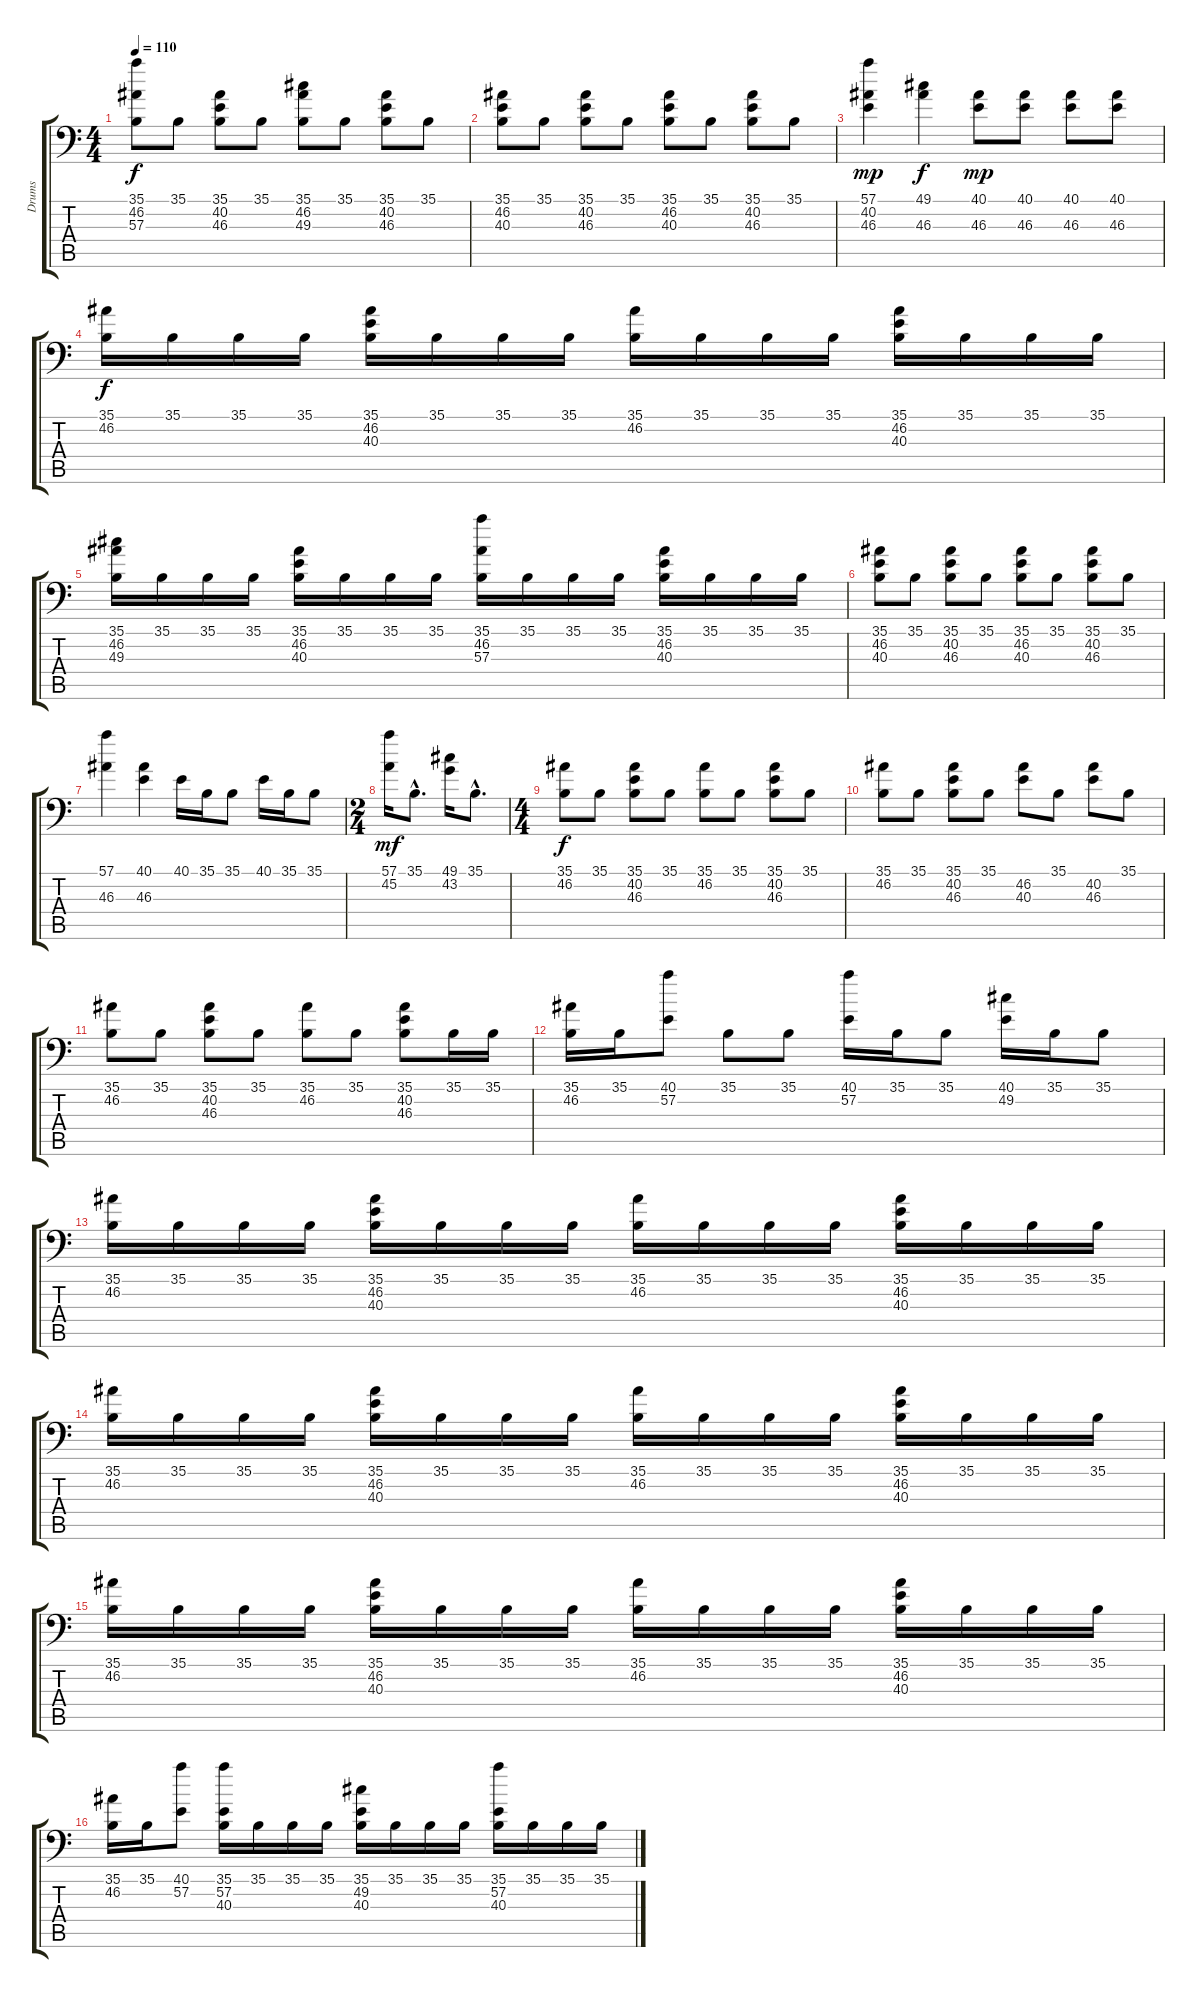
\track ("Drums" "Drums") {instrument acousticgrandpiano}
\staff {score tabs}
\tuning (C-1 C-1 C-1 C-1 C-1 C-1) {hide}
\ts (4 4)
\tempo 110
\clef f4
\ks c
(35.1 46.2 57.3).8{dy f} 35.1.8 (35.1 40.2 46.3).8 35.1.8 (35.1 46.2 49.3).8 35.1.8 (35.1 40.2 46.3).8 35.1.8 |
(35.1 46.2 40.3).8 35.1.8 (35.1 40.2 46.3).8 35.1.8 (35.1 46.2 40.3).8 35.1.8 (35.1 40.2 46.3).8 35.1.8 |
(57.1 40.2 46.3).4{dy mp} (49.1 46.3).4{dy f} (40.1 46.3).8{dy mp} (40.1 46.3).8 (40.1 46.3).8 (40.1 46.3).8 |
(35.1 46.2).16{dy f} 35.1.16 35.1.16 35.1.16 (35.1 46.2 40.3).16 35.1.16 35.1.16 35.1.16 (35.1 46.2).16 35.1.16 35.1.16 35.1.16 (35.1 46.2 40.3).16 35.1.16 35.1.16 35.1.16 |
(35.1 46.2 49.3).16 35.1.16 35.1.16 35.1.16 (35.1 46.2 40.3).16 35.1.16 35.1.16 35.1.16 (35.1 46.2 57.3).16 35.1.16 35.1.16 35.1.16 (35.1 46.2 40.3).16 35.1.16 35.1.16 35.1.16 |
(35.1 46.2 40.3).8 35.1.8 (35.1 40.2 46.3).8 35.1.8 (35.1 46.2 40.3).8 35.1.8 (35.1 40.2 46.3).8 35.1.8 |
(57.1 46.3).4 (40.1 46.3).4 40.1.16 35.1.16 35.1.8 40.1.16 35.1.16 35.1.8 |
\ts (2 4)
(57.1 45.2).16{dy mf} 35.1{hac}.8{d} (49.1 43.2).16 35.1{hac}.8{d} |
\ts (4 4)
(35.1 46.2).8{dy f} 35.1.8 (35.1 40.2 46.3).8 35.1.8 (35.1 46.2).8 35.1.8 (35.1 40.2 46.3).8 35.1.8 |
(35.1 46.2).8 35.1.8 (35.1 40.2 46.3).8 35.1.8 (46.2 40.3).8 35.1.8 (40.2 46.3).8 35.1.8 |
(35.1 46.2).8 35.1.8 (35.1 40.2 46.3).8 35.1.8 (35.1 46.2).8 35.1.8 (35.1 40.2 46.3).8 35.1.16 35.1.16 |
(35.1 46.2).16 35.1.16 (40.1 57.2).8 35.1.8 35.1.8 (40.1 57.2).16 35.1.16 35.1.8 (40.1 49.2).16 35.1.16 35.1.8 |
(35.1 46.2).16 35.1.16 35.1.16 35.1.16 (35.1 46.2 40.3).16 35.1.16 35.1.16 35.1.16 (35.1 46.2).16 35.1.16 35.1.16 35.1.16 (35.1 46.2 40.3).16 35.1.16 35.1.16 35.1.16 |
(35.1 46.2).16 35.1.16 35.1.16 35.1.16 (35.1 46.2 40.3).16 35.1.16 35.1.16 35.1.16 (35.1 46.2).16 35.1.16 35.1.16 35.1.16 (35.1 46.2 40.3).16 35.1.16 35.1.16 35.1.16 |
(35.1 46.2).16 35.1.16 35.1.16 35.1.16 (35.1 46.2 40.3).16 35.1.16 35.1.16 35.1.16 (35.1 46.2).16 35.1.16 35.1.16 35.1.16 (35.1 46.2 40.3).16 35.1.16 35.1.16 35.1.16 |
(35.1 46.2).16 35.1.16 (40.1 57.2).8 (35.1 57.2 40.3).16 35.1.16 35.1.16 35.1.16 (35.1 49.2 40.3).16 35.1.16 35.1.16 35.1.16 (35.1 57.2 40.3).16 35.1.16 35.1.16 35.1.16
